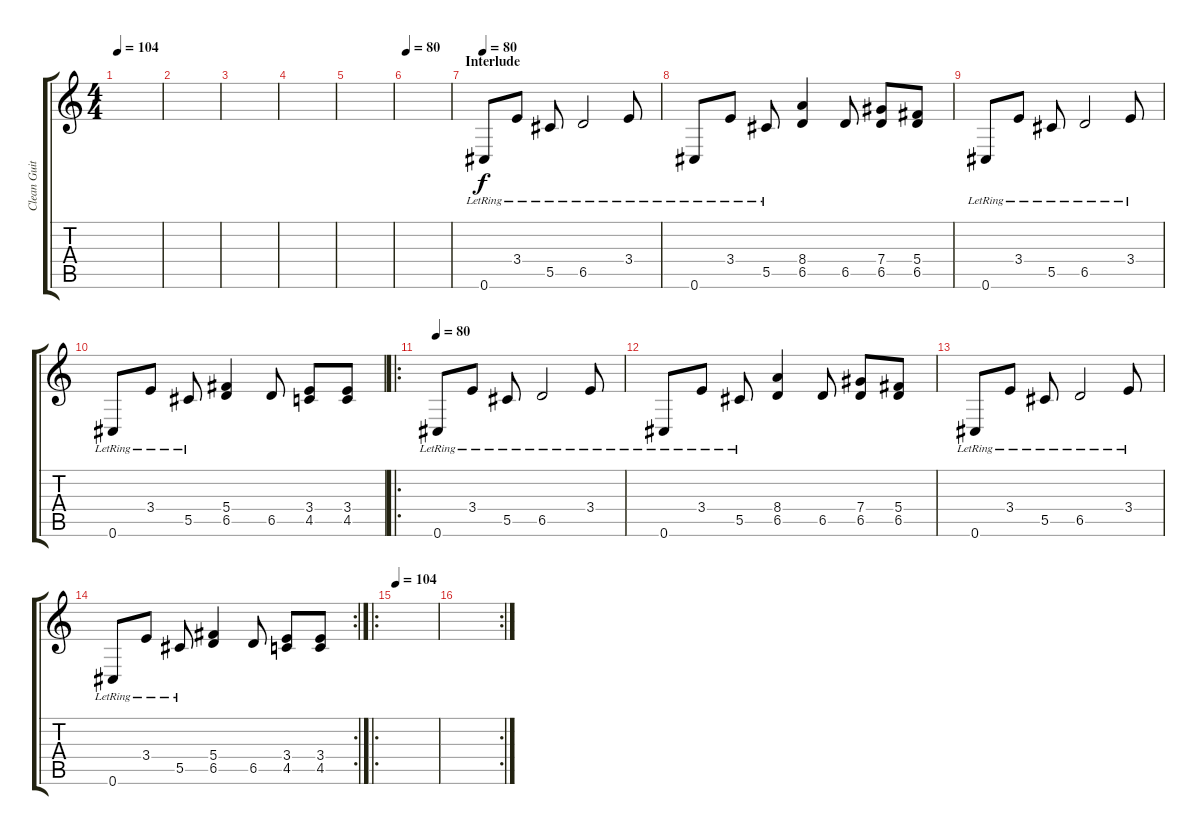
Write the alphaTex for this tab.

\track ("Clean Guitar" "Clean Guit") {instrument electricguitarclean}
\staff {score tabs}
\tuning (Eb4 Bb3 Gb3 Db3 Ab2 Db2) {hide}
\ts (4 4)
\tempo 104
\clef g2
\ks c
|
|
|
|
|
\tempo 80
|
\section ("" "Interlude")
\tempo 80
0.6{lr}.8 3.4{lr}.8 5.5{lr}.8 6.5{lr}.2 3.4{lr}.8 |
0.6{lr}.8 3.4{lr}.8 5.5{lr}.8 (8.4 6.5).4 6.5.8 (7.4 6.5).8 (5.4 6.5).8 |
0.6{lr}.8 3.4{lr}.8 5.5{lr}.8 6.5{lr}.2 3.4{lr}.8 |
0.6{lr}.8 3.4{lr}.8 5.5{lr}.8 (5.4 6.5).4 6.5.8 (3.4 4.5).8 (3.4 4.5).8 |
\ro
\tempo 80
0.6{lr}.8 3.4{lr}.8 5.5{lr}.8 6.5{lr}.2 3.4{lr}.8 |
0.6{lr}.8 3.4{lr}.8 5.5{lr}.8 (8.4 6.5).4 6.5.8 (7.4 6.5).8 (5.4 6.5).8 |
0.6{lr}.8 3.4{lr}.8 5.5{lr}.8 6.5{lr}.2 3.4{lr}.8 |
\rc 2
0.6{lr}.8 3.4{lr}.8 5.5{lr}.8 (5.4 6.5).4 6.5.8 (3.4 4.5).8 (3.4 4.5).8 |
\ro
\tempo 104
|
\rc 2
